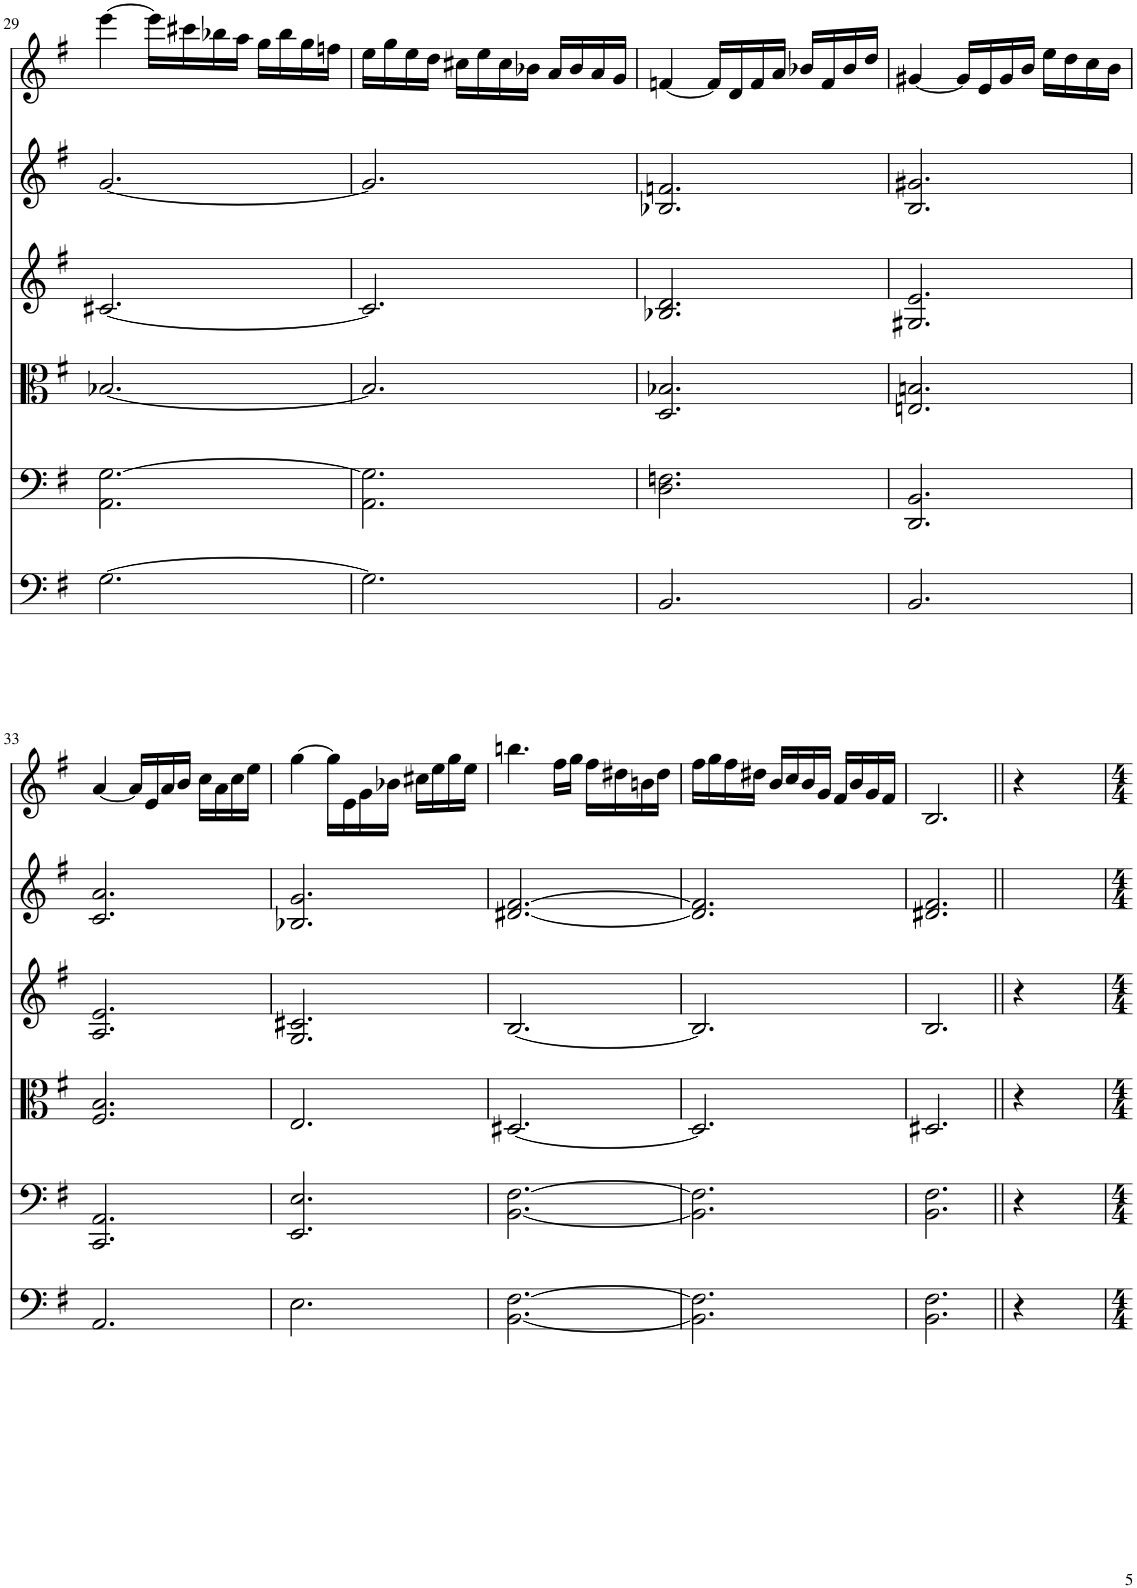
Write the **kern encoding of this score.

**kern	**kern	**kern	**kern	**kern	**kern
*part6	*part5	*part4	*part3	*part2	*part1
*staff6	*staff5	*staff4	*staff3	*staff2	*staff1
*I"Voice	*I"Voice	*I"Voice	*I"Voice	*I"Voice	*I"Voice
*I'V	*I'V	*I'V	*I'V	*I'V	*I'V
!!LO:PB:g=z
*clefF4	*clefF4	*clefC3	*clefG2	*clefG2	*clefG2
*k[f#]	*k[f#]	*k[f#]	*k[f#]	*k[f#]	*k[f#]
*M3/4	*M3/4	*M3/4	*M3/4	*M3/4	*M3/4
=29	=29	=29	=29	=29	=29
[>2.G\	2.AA\ [>2.G\	[<2.B-X/	[<2.c#X/	[<2.g/	[>4eee\
.	.	.	.	.	16eee\LL]
.	.	.	.	.	16ccc#X\
.	.	.	.	.	16bb-X\
.	.	.	.	.	16aa\JJ
.	.	.	.	.	16gg\LL
.	.	.	.	.	16bb-\
.	.	.	.	.	16gg\
.	.	.	.	.	16ffn\JJ
=30	=30	=30	=30	=30	=30
2.G\]	2.AA\ 2.G\]	2.B-/]	2.c#/]	2.g/]	16ee\LL
.	.	.	.	.	16gg\
.	.	.	.	.	16ee\
.	.	.	.	.	16dd\JJ
.	.	.	.	.	16cc#X\LL
.	.	.	.	.	16ee\
.	.	.	.	.	16cc#\
.	.	.	.	.	16b-X\JJ
.	.	.	.	.	16a/LL
.	.	.	.	.	16b-/
.	.	.	.	.	16a/
.	.	.	.	.	16g/JJ
=31	=31	=31	=31	=31	=31
2.BB/	2.D\ 2.Fn\	2.D/ 2.B-X/	2.B-X/ 2.d/	2.B-X/ 2.fn/	[<4fn/
.	.	.	.	.	16f/LL]
.	.	.	.	.	16d/
.	.	.	.	.	16f/
.	.	.	.	.	16a/JJ
.	.	.	.	.	16b-X/LL
.	.	.	.	.	16f/
.	.	.	.	.	16b-/
.	.	.	.	.	16dd/JJ
=32	=32	=32	=32	=32	=32
2.BB/	2.DD/ 2.BB/	2.En/ 2.Bn/	2.G#X/ 2.e/	2.B/ 2.g#X/	[<4g#X/
.	.	.	.	.	16g#/LL]
.	.	.	.	.	16e/
.	.	.	.	.	16g#/
.	.	.	.	.	16b/JJ
.	.	.	.	.	16ee\LL
.	.	.	.	.	16dd\
.	.	.	.	.	16cc\
.	.	.	.	.	16b\JJ
!!LO:LB:g=z
=33	=33	=33	=33	=33	=33
2.AA/	2.CC/ 2.AA/	2.F#/ 2.B/	2.A/ 2.e/	2.c/ 2.a/	[<4a/
.	.	.	.	.	16a/LL]
.	.	.	.	.	16e/
.	.	.	.	.	16a/
.	.	.	.	.	16b/JJ
.	.	.	.	.	16cc\LL
.	.	.	.	.	16a\
.	.	.	.	.	16cc\
.	.	.	.	.	16ee\JJ
=34	=34	=34	=34	=34	=34
2.E\	2.EE/ 2.E/	2.E/	2.G/ 2.c#X/	2.B-X/ 2.g/	[>4gg\
.	.	.	.	.	16gg\LL]
.	.	.	.	.	16e\
.	.	.	.	.	16g\
.	.	.	.	.	16b-X\JJ
.	.	.	.	.	16cc#X\LL
.	.	.	.	.	16ee\
.	.	.	.	.	16gg\
.	.	.	.	.	16ee\JJ
=35	=35	=35	=35	=35	=35
[<2.BB\ [>2.F#\	[<2.BB\ [>2.F#\	[<2.D#X/	[<2.B/	[<2.d#X/ [>2.f#/	4.bbn\
.	.	.	.	.	16ff#\LL
.	.	.	.	.	16gg\JJ
.	.	.	.	.	16ff#\LL
.	.	.	.	.	16dd#X\
.	.	.	.	.	16bn\
.	.	.	.	.	16dd#\JJ
=36	=36	=36	=36	=36	=36
2.BB\] 2.F#\]	2.BB\] 2.F#\]	2.D#/]	2.B/]	2.d#/] 2.f#/]	16ff#\LL
.	.	.	.	.	16gg\
.	.	.	.	.	16ff#\
.	.	.	.	.	16dd#X\JJ
.	.	.	.	.	16b/LL
.	.	.	.	.	16cc/
.	.	.	.	.	16b/
.	.	.	.	.	16g/JJ
.	.	.	.	.	16f#/LL
.	.	.	.	.	16b/
.	.	.	.	.	16g/
.	.	.	.	.	16f#/JJ
=37	=37	=37	=37	=37	=37
2.BB\ 2.F#\	2.BB\ 2.F#\	2.D#X/	2.B/	2.d#X/ 2.f#/	2.B/
=38||	=38||	=38||	=38||	=38||	=38||
4r	4r	4r	4r	2.ryy	4r
2ryy	2ryy	2ryy	2ryy	.	2ryy
=	=	=	=	=	=
*-	*-	*-	*-	*-	*-
